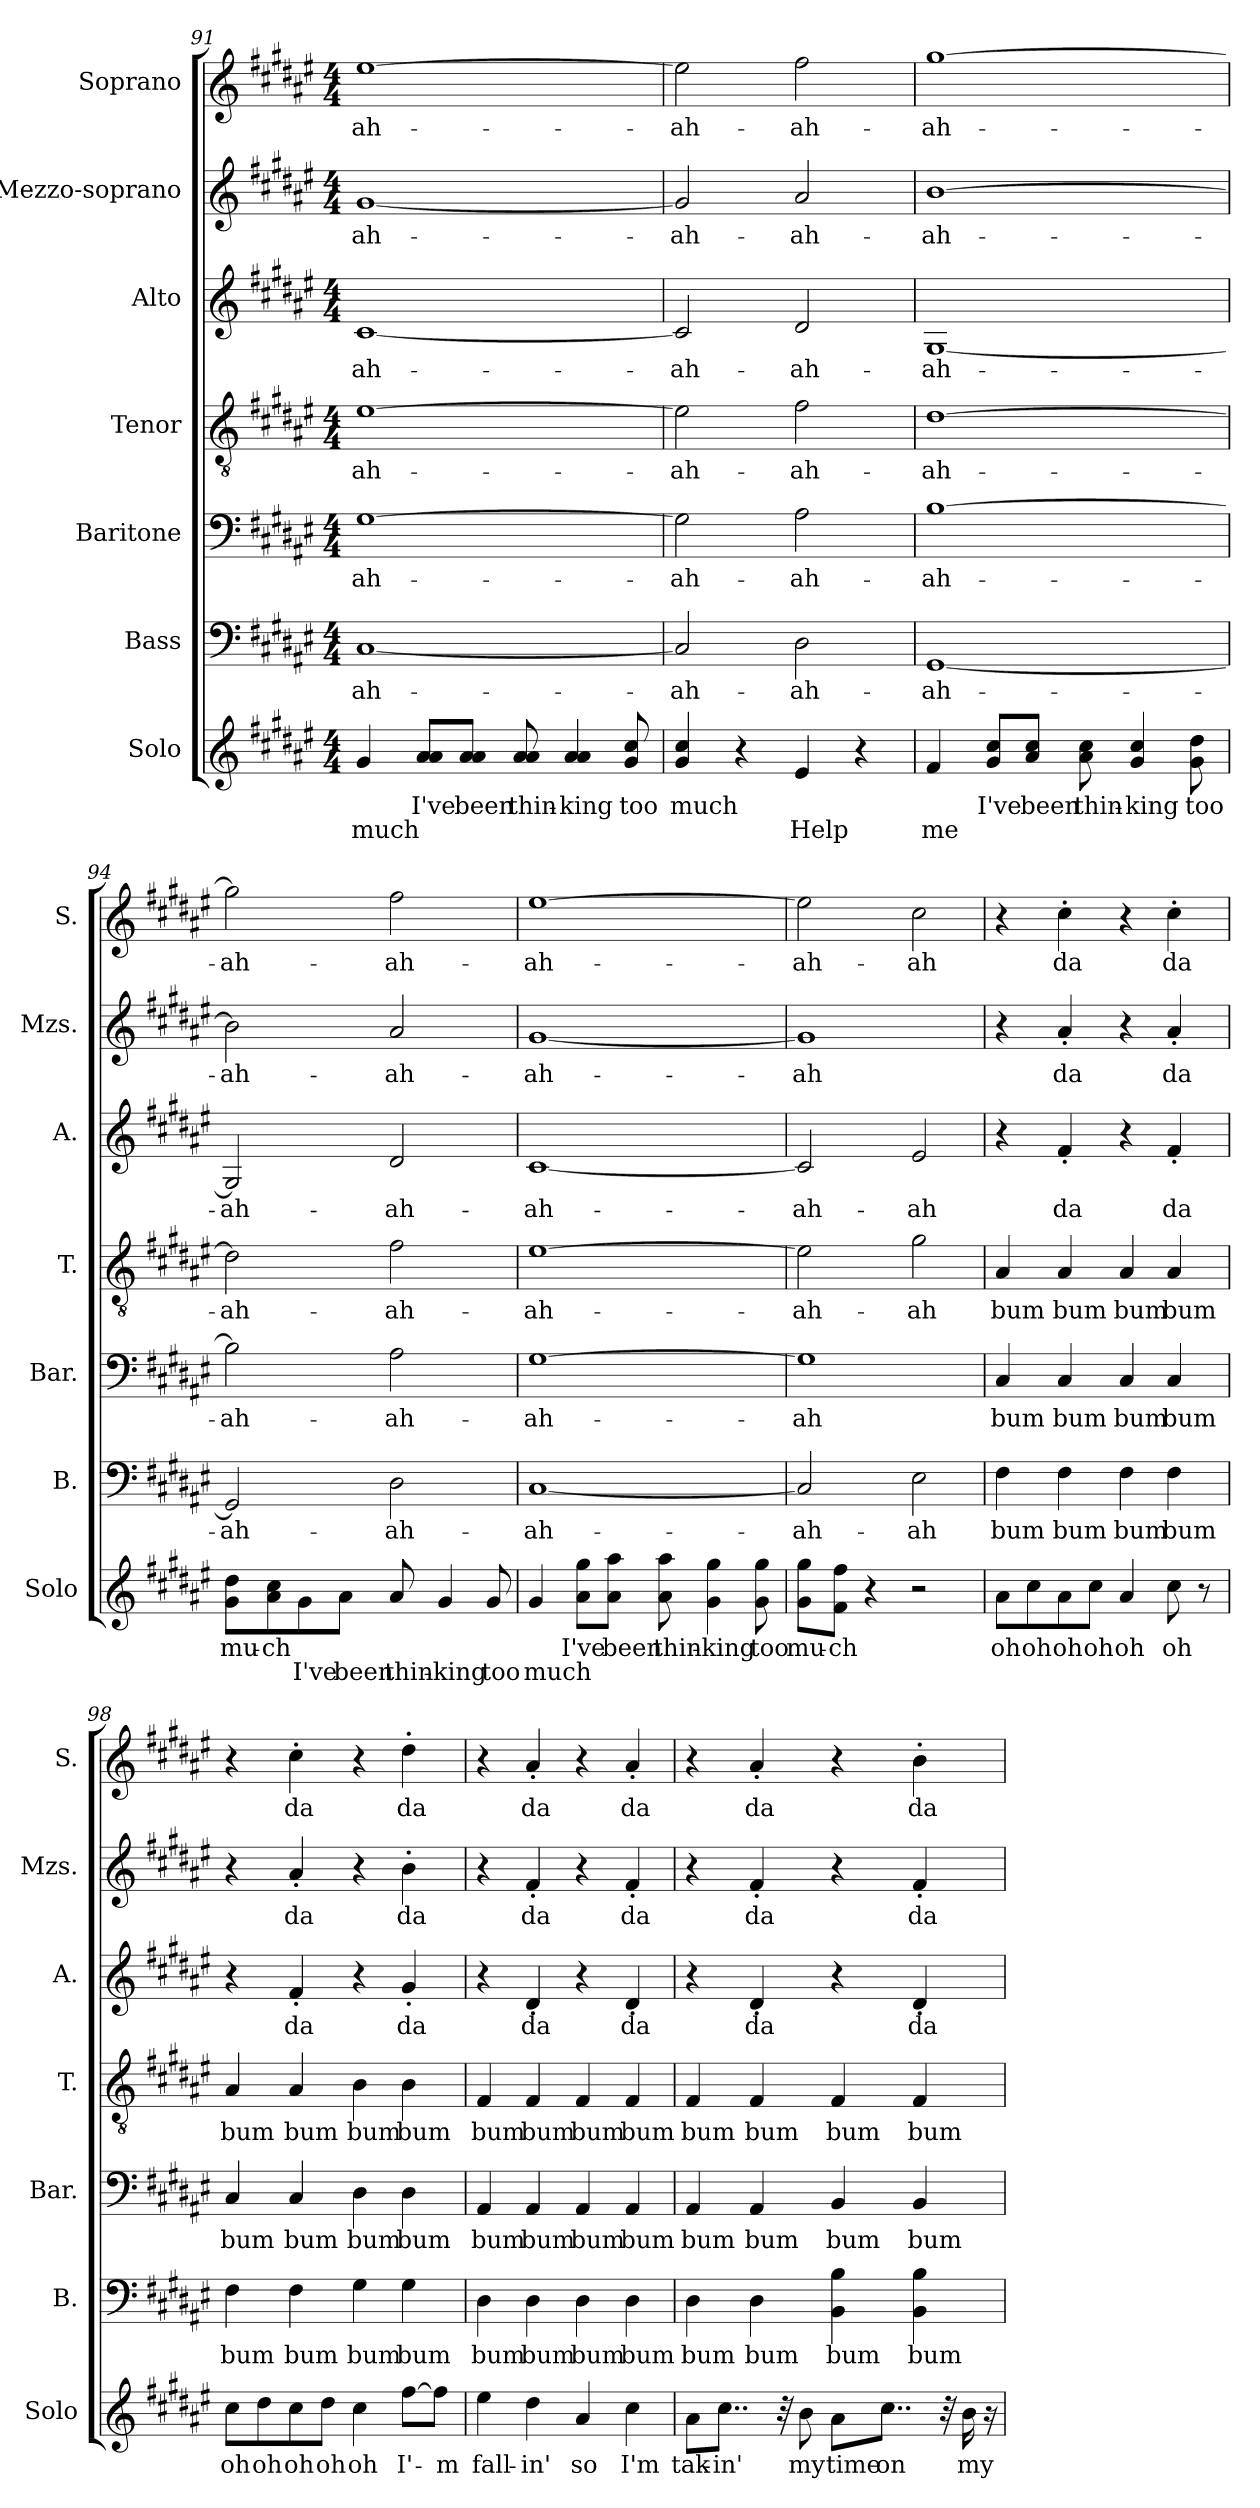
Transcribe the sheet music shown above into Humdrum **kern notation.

**kern	**text	**text	**kern	**text	**kern	**text	**kern	**text	**kern	**text	**kern	**text	**kern	**text
*part7	*part7	*part7	*part6	*part6	*part5	*part5	*part4	*part4	*part3	*part3	*part2	*part2	*part1	*part1
*staff7	*staff7	*staff7	*staff6	*staff6	*staff5	*staff5	*staff4	*staff4	*staff3	*staff3	*staff2	*staff2	*staff1	*staff1
*I"Solo	*	*	*I"Bass	*	*I"Baritone	*	*I"Tenor	*	*I"Alto	*	*I"Mezzo-soprano	*	*I"Soprano	*
*I'Solo	*	*	*I'B.	*	*I'Bar.	*	*I'T.	*	*I'A.	*	*I'Mzs.	*	*I'S.	*
*clefG2	*	*	*clefF4	*	*clefF4	*	*clefGv2	*	*clefG2	*	*clefG2	*	*clefG2	*
*k[f#c#g#d#a#e#]	*	*	*k[f#c#g#d#a#e#]	*	*k[f#c#g#d#a#e#]	*	*k[f#c#g#d#a#e#]	*	*k[f#c#g#d#a#e#]	*	*k[f#c#g#d#a#e#]	*	*k[f#c#g#d#a#e#]	*
*M4/4	*	*	*M4/4	*	*M4/4	*	*M4/4	*	*M4/4	*	*M4/4	*	*M4/4	*
=91	=91	=91	=91	=91	=91	=91	=91	=91	=91	=91	=91	=91	=91	=91
4g#/	.	much	[1C#	-ah-	[1G#	-ah-	[1e#	-ah-	[1c#	-ah-	[1g#	-ah-	[1ee#	-ah-
8a#/ 8a#/L	I've	.	.	.	.	.	.	.	.	.	.	.	.	.
8a#/ 8a#/J	been	.	.	.	.	.	.	.	.	.	.	.	.	.
8a#/ 8a#/	thin-	.	.	.	.	.	.	.	.	.	.	.	.	.
4a#/ 4a#/	-king	.	.	.	.	.	.	.	.	.	.	.	.	.
8g#/ 8cc#/	too	.	.	.	.	.	.	.	.	.	.	.	.	.
!!LO:PB:g=z
=92	=92	=92	=92	=92	=92	=92	=92	=92	=92	=92	=92	=92	=92	=92
4g#/ 4cc#/	much	.	2C#/]	-ah-	2G#\]	-ah-	2e#\]	-ah-	2c#/]	-ah-	2g#/]	-ah-	2ee#\]	-ah-
4r	.	.	.	.	.	.	.	.	.	.	.	.	.	.
4e#/	.	Help	2D#\	-ah-	2A#\	-ah-	2f#\	-ah-	2d#/	-ah-	2a#/	-ah-	2ff#\	-ah-
4r	.	.	.	.	.	.	.	.	.	.	.	.	.	.
=93	=93	=93	=93	=93	=93	=93	=93	=93	=93	=93	=93	=93	=93	=93
4f#/	.	me	[1GG#	-ah-	[1B	-ah-	[1d#	-ah-	[1G#	-ah-	[1b	-ah-	[1gg#	-ah-
8g#/ 8cc#/L	I've	.	.	.	.	.	.	.	.	.	.	.	.	.
8a#/ 8cc#/J	been	.	.	.	.	.	.	.	.	.	.	.	.	.
8a#\ 8cc#\	thin-	.	.	.	.	.	.	.	.	.	.	.	.	.
4g#/ 4cc#/	-king	.	.	.	.	.	.	.	.	.	.	.	.	.
8g#\ 8dd#\	too	.	.	.	.	.	.	.	.	.	.	.	.	.
=94	=94	=94	=94	=94	=94	=94	=94	=94	=94	=94	=94	=94	=94	=94
8g#\ 8dd#\L	mu-	.	2GG#/]	-ah-	2B\]	-ah-	2d#\]	-ah-	2G#/]	-ah-	2b\]	-ah-	2gg#\]	-ah-
8a#\ 8cc#\	-ch	.	.	.	.	.	.	.	.	.	.	.	.	.
8g#\	.	I've	.	.	.	.	.	.	.	.	.	.	.	.
8a#\J	.	been	.	.	.	.	.	.	.	.	.	.	.	.
8a#/	.	thin-	2D#\	-ah-	2A#\	-ah-	2f#\	-ah-	2d#/	-ah-	2a#/	-ah-	2ff#\	-ah-
4g#/	.	-king	.	.	.	.	.	.	.	.	.	.	.	.
8g#/	.	too	.	.	.	.	.	.	.	.	.	.	.	.
!!LO:PB:g=z
=95	=95	=95	=95	=95	=95	=95	=95	=95	=95	=95	=95	=95	=95	=95
4g#/	.	much	[1C#	-ah-	[1G#	-ah-	[1e#	-ah-	[1c#	-ah-	[1g#	-ah-	[1ee#	-ah-
8a#\ 8gg#\L	I've	.	.	.	.	.	.	.	.	.	.	.	.	.
8a#\ 8aa#\J	been	.	.	.	.	.	.	.	.	.	.	.	.	.
8a#\ 8aa#\	thin-	.	.	.	.	.	.	.	.	.	.	.	.	.
4g#\ 4gg#\	-king	.	.	.	.	.	.	.	.	.	.	.	.	.
8g#\ 8gg#\	too	.	.	.	.	.	.	.	.	.	.	.	.	.
=96	=96	=96	=96	=96	=96	=96	=96	=96	=96	=96	=96	=96	=96	=96
8g#\ 8gg#\L	mu-	.	2C#/]	-ah-	1G#]	-ah	2e#\]	-ah-	2c#/]	-ah-	1g#]	-ah	2ee#\]	-ah-
8f#\ 8ff#\J	-ch	.	.	.	.	.	.	.	.	.	.	.	.	.
4r	.	.	.	.	.	.	.	.	.	.	.	.	.	.
2r	.	.	2E#\	-ah	.	.	2g#\	-ah	2e#/	-ah	.	.	2cc#\	-ah
=97	=97	=97	=97	=97	=97	=97	=97	=97	=97	=97	=97	=97	=97	=97
8a#\L	oh	.	4F#\	bum	4C#/	bum	4A#/	bum	4r	.	4r	.	4r	.
8cc#\	oh	.	.	.	.	.	.	.	.	.	.	.	.	.
8a#\	oh	.	4F#\	bum	4C#/	bum	4A#/	bum	4f#'/	da	4a#'/	da	4cc#'\	da
8cc#\J	oh	.	.	.	.	.	.	.	.	.	.	.	.	.
4a#/	oh	.	4F#\	bum	4C#/	bum	4A#/	bum	4r	.	4r	.	4r	.
8cc#\	oh	.	4F#\	bum	4C#/	bum	4A#/	bum	4f#'/	da	4a#'/	da	4cc#'\	da
8r	.	.	.	.	.	.	.	.	.	.	.	.	.	.
!!LO:PB:g=z
=98	=98	=98	=98	=98	=98	=98	=98	=98	=98	=98	=98	=98	=98	=98
8cc#\L	oh	.	4F#\	bum	4C#/	bum	4A#/	bum	4r	.	4r	.	4r	.
8dd#\	oh	.	.	.	.	.	.	.	.	.	.	.	.	.
8cc#\	oh	.	4F#\	bum	4C#/	bum	4A#/	bum	4f#'/	da	4a#'/	da	4cc#'\	da
8dd#\J	oh	.	.	.	.	.	.	.	.	.	.	.	.	.
4cc#\	oh	.	4G#\	bum	4D#\	bum	4B\	bum	4r	.	4r	.	4r	.
[8ff#\L	I'-	.	4G#\	bum	4D#\	bum	4B\	bum	4g#'/	da	4b'\	da	4dd#'\	da
8ff#\J]	-m	.	.	.	.	.	.	.	.	.	.	.	.	.
=99	=99	=99	=99	=99	=99	=99	=99	=99	=99	=99	=99	=99	=99	=99
4ee#\	fall-	.	4D#\	bum	4AA#/	bum	4F#/	bum	4r	.	4r	.	4r	.
4dd#\	-in'	.	4D#\	bum	4AA#/	bum	4F#/	bum	4d#'/	da	4f#'/	da	4a#'/	da
4a#/	so	.	4D#\	bum	4AA#/	bum	4F#/	bum	4r	.	4r	.	4r	.
4cc#\	I'm	.	4D#\	bum	4AA#/	bum	4F#/	bum	4d#'/	da	4f#'/	da	4a#'/	da
=100	=100	=100	=100	=100	=100	=100	=100	=100	=100	=100	=100	=100	=100	=100
8a#\L	tak-	.	4D#\	bum	4AA#/	bum	4F#/	bum	4r	.	4r	.	4r	.
8..cc#\J	-in'	.	.	.	.	.	.	.	.	.	.	.	.	.
.	.	.	4D#\	bum	4AA#/	bum	4F#/	bum	4d#'/	da	4f#'/	da	4a#'/	da
32r	.	.	.	.	.	.	.	.	.	.	.	.	.	.
8b\	my	.	.	.	.	.	.	.	.	.	.	.	.	.
8a#\L	time	.	4BB\ 4B\	bum	4BB/	bum	4F#/	bum	4r	.	4r	.	4r	.
8..cc#\J	on	.	.	.	.	.	.	.	.	.	.	.	.	.
.	.	.	4BB\ 4B\	bum	4BB/	bum	4F#/	bum	4d#'/	da	4f#'/	da	4b'\	da
32r	.	.	.	.	.	.	.	.	.	.	.	.	.	.
16b\	my	.	.	.	.	.	.	.	.	.	.	.	.	.
16r	.	.	.	.	.	.	.	.	.	.	.	.	.	.
=	=	=	=	=	=	=	=	=	=	=	=	=	=	=
*-	*-	*-	*-	*-	*-	*-	*-	*-	*-	*-	*-	*-	*-	*-
